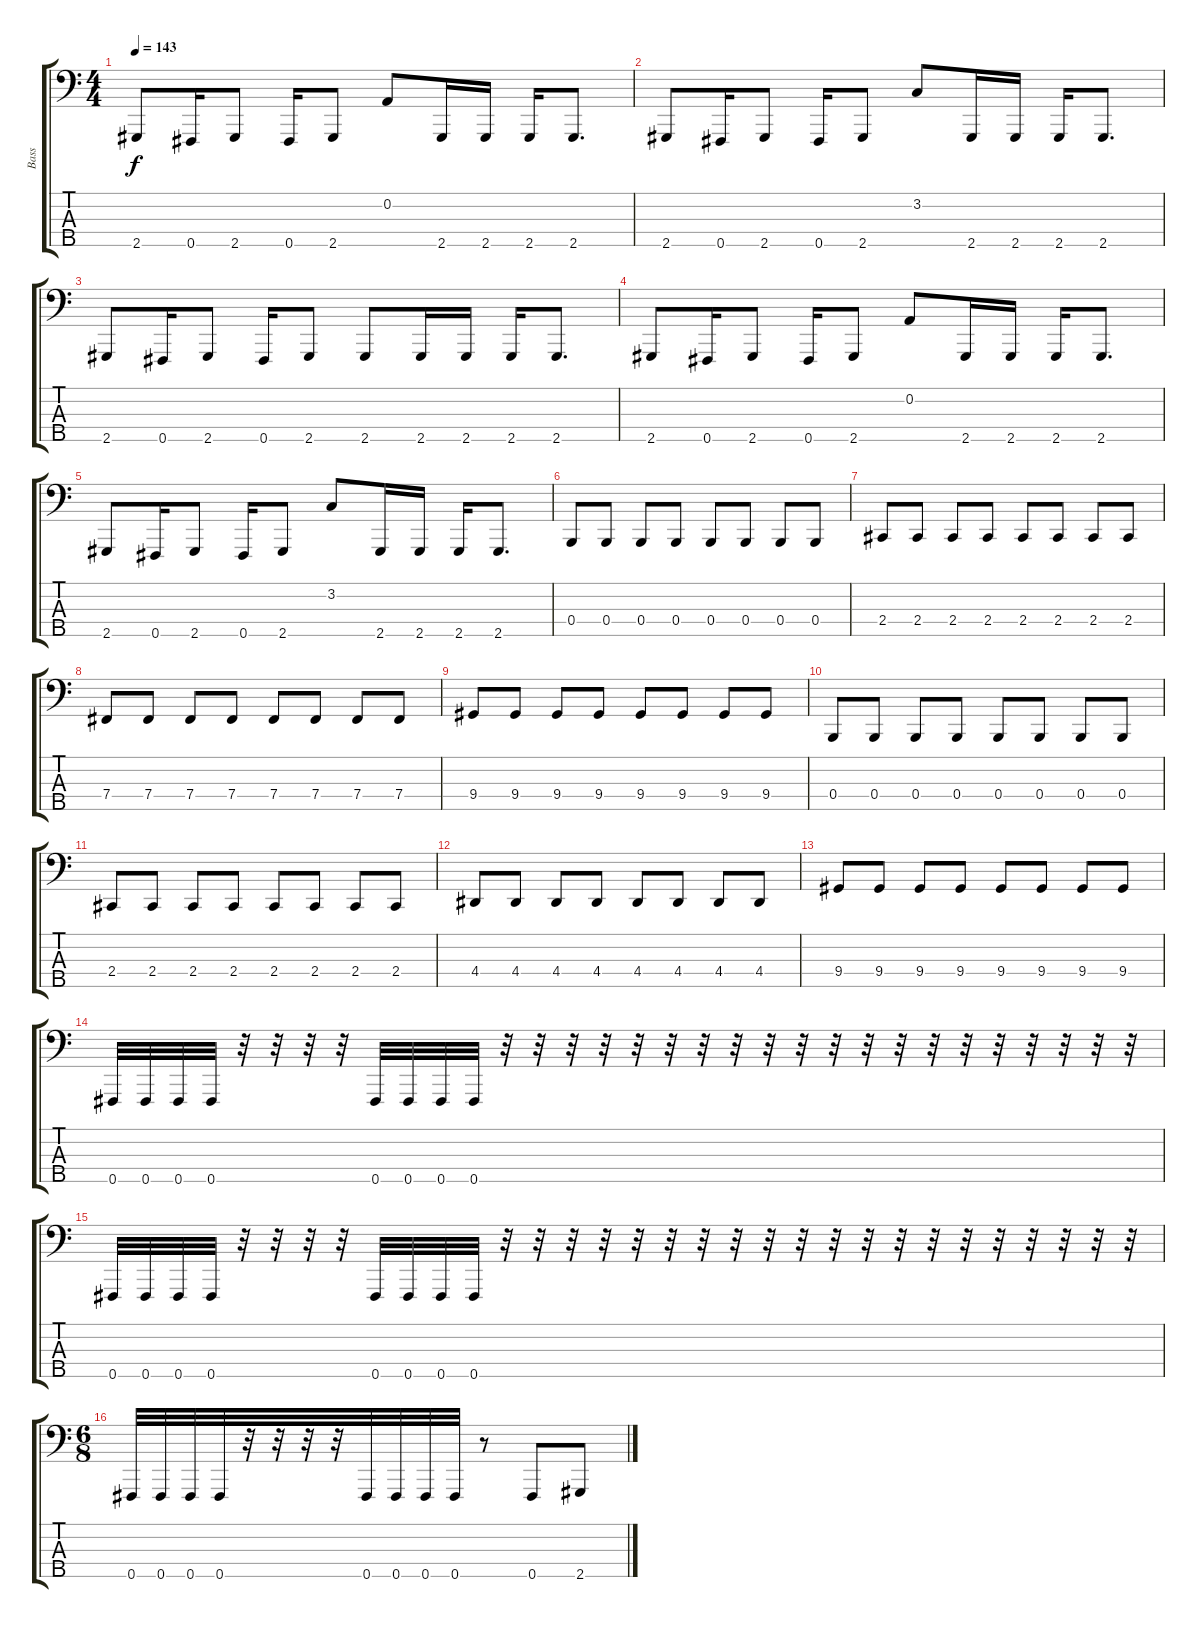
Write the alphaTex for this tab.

\track ("Bass" "Bass") {instrument electricbasspick}
\staff {score tabs}
\tuning (D2 A1 E1 B0 Gb0) {hide}
\ts (4 4)
\tempo 143
\clef f4
\ks c
2.5.8{dy f} 0.5.16 2.5.8 0.5.16 2.5.8 0.2.8 2.5.16 2.5.16 2.5.16 2.5.8{d} |
2.5.8 0.5.16 2.5.8 0.5.16 2.5.8 3.2.8 2.5.16 2.5.16 2.5.16 2.5.8{d} |
2.5.8 0.5.16 2.5.8 0.5.16 2.5.8 2.5.8 2.5.16 2.5.16 2.5.16 2.5.8{d} |
2.5.8 0.5.16 2.5.8 0.5.16 2.5.8 0.2.8 2.5.16 2.5.16 2.5.16 2.5.8{d} |
2.5.8 0.5.16 2.5.8 0.5.16 2.5.8 3.2.8 2.5.16 2.5.16 2.5.16 2.5.8{d} |
0.4.8 0.4.8 0.4.8 0.4.8 0.4.8 0.4.8 0.4.8 0.4.8 |
2.4.8 2.4.8 2.4.8 2.4.8 2.4.8 2.4.8 2.4.8 2.4.8 |
7.4.8 7.4.8 7.4.8 7.4.8 7.4.8 7.4.8 7.4.8 7.4.8 |
9.4.8 9.4.8 9.4.8 9.4.8 9.4.8 9.4.8 9.4.8 9.4.8 |
0.4.8 0.4.8 0.4.8 0.4.8 0.4.8 0.4.8 0.4.8 0.4.8 |
2.4.8 2.4.8 2.4.8 2.4.8 2.4.8 2.4.8 2.4.8 2.4.8 |
4.4.8 4.4.8 4.4.8 4.4.8 4.4.8 4.4.8 4.4.8 4.4.8 |
9.4.8 9.4.8 9.4.8 9.4.8 9.4.8 9.4.8 9.4.8 9.4.8 |
0.5.32 0.5.32 0.5.32 0.5.32 r.32 r.32 r.32 r.32 0.5.32 0.5.32 0.5.32 0.5.32 r.32 r.32 r.32 r.32 r.32 r.32 r.32 r.32 r.32 r.32 r.32 r.32 r.32 r.32 r.32 r.32 r.32 r.32 r.32 r.32 |
0.5.32 0.5.32 0.5.32 0.5.32 r.32 r.32 r.32 r.32 0.5.32 0.5.32 0.5.32 0.5.32 r.32 r.32 r.32 r.32 r.32 r.32 r.32 r.32 r.32 r.32 r.32 r.32 r.32 r.32 r.32 r.32 r.32 r.32 r.32 r.32 |
\ts (6 8)
0.5.32 0.5.32 0.5.32 0.5.32 r.32 r.32 r.32 r.32 0.5.32 0.5.32 0.5.32 0.5.32 r.8 0.5.8 2.5.8
